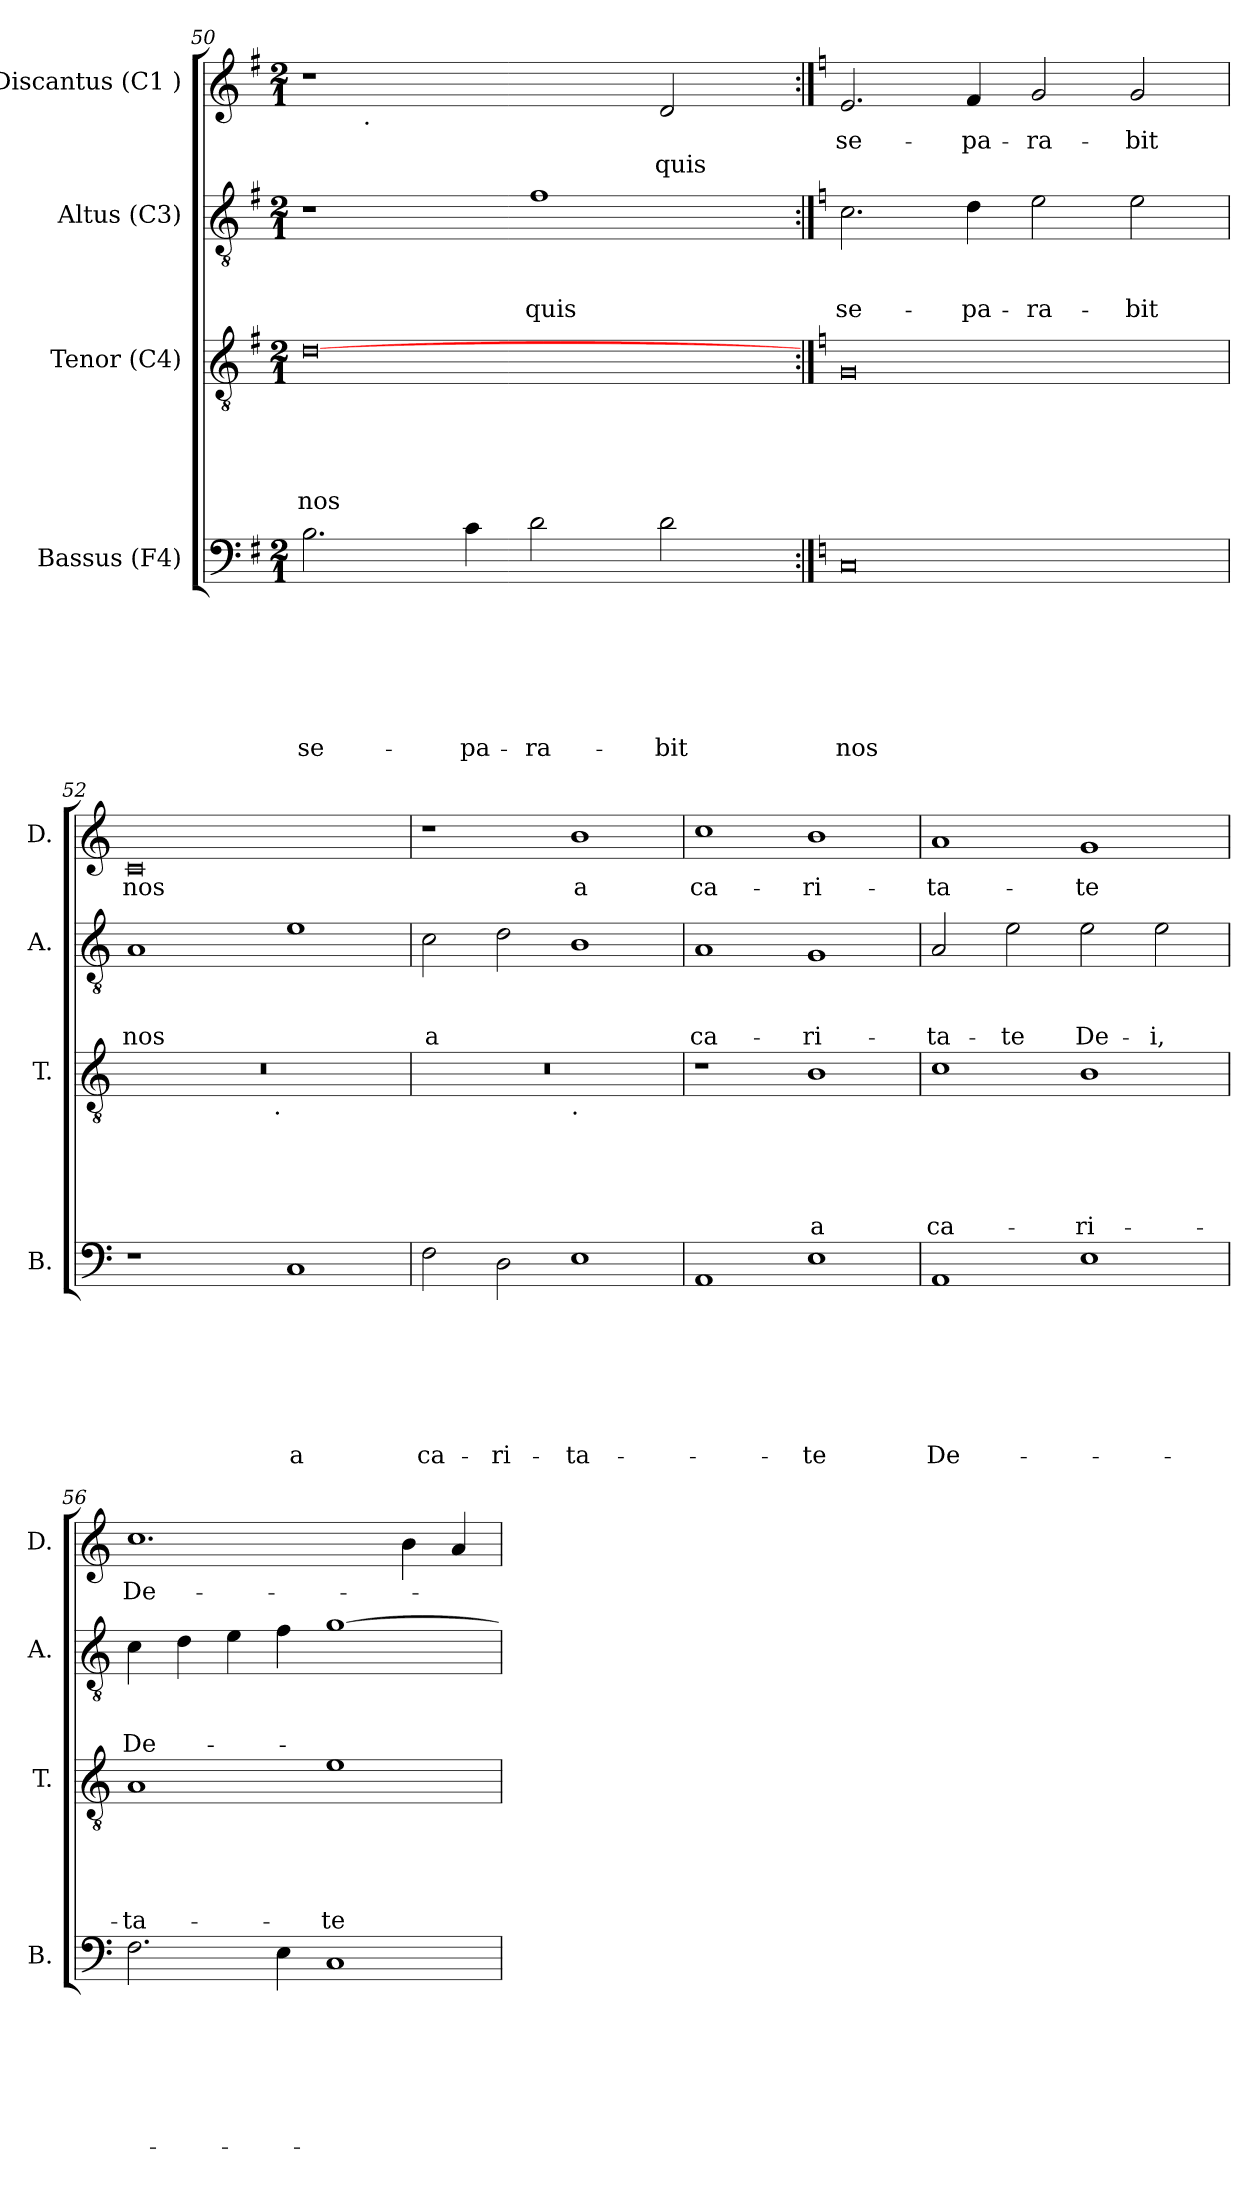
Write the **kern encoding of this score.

**kern	**text	**text	**text	**text	**text	**text	**text	**kern	**text	**text	**text	**text	**text	**kern	**text	**text	**text	**kern	**text	**text
*part4	*part4	*part4	*part4	*part4	*part4	*part4	*part4	*part3	*part3	*part3	*part3	*part3	*part3	*part2	*part2	*part2	*part2	*part1	*part1	*part1
*staff4	*staff4	*staff4	*staff4	*staff4	*staff4	*staff4	*staff4	*staff3	*staff3	*staff3	*staff3	*staff3	*staff3	*staff2	*staff2	*staff2	*staff2	*staff1	*staff1	*staff1
*I"Bassus (F4)	*	*	*	*	*	*	*	*I"Tenor (C4)	*	*	*	*	*	*I"Altus (C3)	*	*	*	*I"Discantus (C1 )	*	*
*I'B.	*	*	*	*	*	*	*	*I'T.	*	*	*	*	*	*I'A.	*	*	*	*I'D.	*	*
*clefF4	*	*	*	*	*	*	*	*clefGv2	*	*	*	*	*	*clefGv2	*	*	*	*clefG2	*	*
*k[f#]	*	*	*	*	*	*	*	*k[f#]	*	*	*	*	*	*k[f#]	*	*	*	*k[f#]	*	*
*G:	*	*	*	*	*	*	*	*G:	*	*	*	*	*	*G:	*	*	*	*G:	*	*
*M2/1	*	*	*	*	*	*	*	*M2/1	*	*	*	*	*	*M2/1	*	*	*	*M2/1	*	*
=50	=50	=50	=50	=50	=50	=50	=50	=50	=50	=50	=50	=50	=50	=50	=50	=50	=50	=50	=50	=50
!	!	!	!	!	!	!	!LO:LY:b	!	!	!	!	!	!LO:LY:b	!	!	!	!	!	!	!
*	*	*	*	*	*	*	*	*	*	*	*	*	*	*	*	*	*	*^	*	*
2.B\	.	.	.	.	.	.	se-	[<0d	.	.	.	.	nos	1r	.	.	.	1r	8..ryy	.	.
!	!	!	!	!	!	!	!	!	!	!	!	!	!	!	!	!	!	!	!LO:TX:b:t=.	!	!
.	.	.	.	.	.	.	.	.	.	.	.	.	.	.	.	.	.	.	1ryy	.	.
!	!	!	!	!	!	!	!LO:LY:b	!	!	!	!	!	!	!	!	!	!	!	!	!	!
4c\	.	.	.	.	.	.	-pa-	.	.	.	.	.	.	.	.	.	.	.	.	.	.
!	!	!	!	!	!	!	!LO:LY:b	!	!	!	!	!	!	!	!	!	!LO:LY:b	!	!	!	!
2d\	.	.	.	.	.	.	-ra-	.	.	.	.	.	.	1f#	.	.	quis	2ryy	.	.	.
.	.	.	.	.	.	.	.	.	.	.	.	.	.	.	.	.	.	.	2ryy	.	.
!	!	!	!	!	!	!	!LO:LY:b	!	!	!	!	!	!	!	!	!	!	!	!	!	!LO:LY:b
2d\	.	.	.	.	.	.	-bit	.	.	.	.	.	.	.	.	.	.	2d/	.	.	quis
.	.	.	.	.	.	.	.	.	.	.	.	.	.	.	.	.	.	.	4ryy	.	.
.	.	.	.	.	.	.	.	.	.	.	.	.	.	.	.	.	.	.	32ryy	.	.
*	*	*	*	*	*	*	*	*	*	*	*	*	*	*	*	*	*	*v	*v	*	*
!!LO:LB:g=z
=51:|!	=51:|!	=51:|!	=51:|!	=51:|!	=51:|!	=51:|!	=51:|!	=51:|!	=51:|!	=51:|!	=51:|!	=51:|!	=51:|!	=51:|!	=51:|!	=51:|!	=51:|!	=51:|!	=51:|!	=51:|!
*k[]	*	*	*	*	*	*	*	*k[]	*	*	*	*	*	*k[]	*	*	*	*k[]	*	*
*C:	*	*	*	*	*	*	*	*C:	*	*	*	*	*	*C:	*	*	*	*C:	*	*
*	*	*	*	*	*	*	*	*	*	*	*	*	*	*	*	*	*	*^	*	*
!	!	!	!	!	!	!	!LO:LY:b	!	!	!	!	!	!	!	!	!	!LO:LY:b	!	!	!LO:LY:b	!
*	*	*	*	*	*	*	*	*	*	*	*	*	*	*	*	*	*	*v	*v	*	*
0C	.	.	.	.	.	.	nos	0G	.	.	.	.	.	2.c\	.	.	se-	2.e/	-se-	.
!	!	!	!	!	!	!	!	!	!	!	!	!	!	!	!	!	!LO:LY:b	!	!LO:LY:b	!
.	.	.	.	.	.	.	.	.	.	.	.	.	.	4d\	.	.	-pa-	4f/	-pa-	.
!	!	!	!	!	!	!	!	!	!	!	!	!	!	!	!	!	!LO:LY:b:rj	!	!LO:LY:b:rj	!
.	.	.	.	.	.	.	.	.	.	.	.	.	.	2e\	.	.	-ra-	2g/	-ra-	.
!	!	!	!	!	!	!	!	!	!	!	!	!	!	!	!	!	!LO:LY:b	!	!LO:LY:b	!
.	.	.	.	.	.	.	.	.	.	.	.	.	.	2e\	.	.	-bit	2g/	-bit	.
=52	=52	=52	=52	=52	=52	=52	=52	=52	=52	=52	=52	=52	=52	=52	=52	=52	=52	=52	=52	=52
!	!	!	!	!	!	!	!	!	!	!	!	!	!	!	!	!	!LO:LY:b	!	!LO:LY:b	!
*	*	*	*	*	*	*	*	*^	*	*	*	*	*	*	*	*	*	*	*	*
1r	.	.	.	.	.	.	.	0r	2ryy	.	.	.	.	.	1A	.	.	nos	0c	nos	.
.	.	.	.	.	.	.	.	.	4...ryy	.	.	.	.	.	.	.	.	.	.	.	.
!	!	!	!	!	!	!	!	!	!LO:TX:b:t=.	!	!	!	!	!	!	!	!	!	!	!	!
.	.	.	.	.	.	.	.	.	1ryy	.	.	.	.	.	.	.	.	.	.	.	.
!	!	!	!	!	!	!	!LO:LY:b:rj	!	!	!	!	!	!	!	!	!	!	!	!	!	!
1C	.	.	.	.	.	.	a	.	.	.	.	.	.	.	1e	.	.	.	.	.	.
.	.	.	.	.	.	.	.	.	32ryy	.	.	.	.	.	.	.	.	.	.	.	.
=53	=53	=53	=53	=53	=53	=53	=53	=53	=53	=53	=53	=53	=53	=53	=53	=53	=53	=53	=53	=53	=53
!	!	!	!	!	!	!	!LO:LY:b	!	!	!	!	!	!	!	!	!	!	!LO:LY:b	!	!	!
2F\	.	.	.	.	.	.	ca-	0r	1ryy	.	.	.	.	.	2c\	.	.	a	1r	.	.
!	!	!	!	!	!	!	!LO:LY:b	!	!	!	!	!	!	!	!	!	!	!	!	!	!
2D\	.	.	.	.	.	.	-ri-	.	.	.	.	.	.	.	2d\	.	.	.	.	.	.
!	!	!	!	!	!	!	!	!	!LO:TX:b:t=.	!	!	!	!	!	!	!	!	!	!	!	!
!	!	!	!	!	!	!	!LO:LY:b	!	!	!	!	!	!	!	!	!	!	!	!	!LO:LY:b:rj	!
1E	.	.	.	.	.	.	-ta-	.	1ryy	.	.	.	.	.	1B	.	.	.	1b	a	.
=54	=54	=54	=54	=54	=54	=54	=54	=54	=54	=54	=54	=54	=54	=54	=54	=54	=54	=54	=54	=54	=54
!	!	!	!	!	!	!	!	!	!	!	!	!	!	!	!	!	!	!LO:LY:b	!	!LO:LY:b	!
*	*	*	*	*	*	*	*	*v	*v	*	*	*	*	*	*	*	*	*	*	*	*
1AA	.	.	.	.	.	.	.	1r	.	.	.	.	.	1A	.	.	ca-	1cc	ca-	.
!	!	!	!	!	!	!	!LO:LY:b	!	!	!	!	!	!LO:LY:b:rj	!	!	!	!LO:LY:b	!	!LO:LY:b	!
1E	.	.	.	.	.	.	-te	1B	.	.	.	.	a	1G	.	.	-ri-	1b	-ri-	.
=55	=55	=55	=55	=55	=55	=55	=55	=55	=55	=55	=55	=55	=55	=55	=55	=55	=55	=55	=55	=55
!	!	!	!	!	!	!	!LO:LY:b	!	!	!	!	!	!LO:LY:b	!	!	!	!LO:LY:b	!	!LO:LY:b	!
1AA	.	.	.	.	.	.	De-	1c	.	.	.	.	ca-	2A/	.	.	-ta-	1a	-ta-	.
!	!	!	!	!	!	!	!	!	!	!	!	!	!	!	!	!	!LO:LY:b	!	!	!
.	.	.	.	.	.	.	.	.	.	.	.	.	.	2e\	.	.	-te	.	.	.
!	!	!	!	!	!	!	!	!	!	!	!	!	!LO:LY:b	!	!	!	!LO:LY:b	!	!LO:LY:b	!
1E	.	.	.	.	.	.	.	1B	.	.	.	.	-ri-	2e\	.	.	De-	1g	-te	.
!	!	!	!	!	!	!	!	!	!	!	!	!	!	!	!	!	!LO:LY:b	!	!	!
.	.	.	.	.	.	.	.	.	.	.	.	.	.	2e\	.	.	-i,	.	.	.
=56	=56	=56	=56	=56	=56	=56	=56	=56	=56	=56	=56	=56	=56	=56	=56	=56	=56	=56	=56	=56
!	!	!	!	!	!	!	!	!	!	!	!	!	!LO:LY:b	!	!	!	!LO:LY:b	!	!LO:LY:b	!
2.F\	.	.	.	.	.	.	.	1A	.	.	.	.	-ta-	4c\	.	.	De-	1.cc	De-	.
.	.	.	.	.	.	.	.	.	.	.	.	.	.	4d\	.	.	.	.	.	.
.	.	.	.	.	.	.	.	.	.	.	.	.	.	4e\	.	.	.	.	.	.
4E\	.	.	.	.	.	.	.	.	.	.	.	.	.	4f\	.	.	.	.	.	.
!	!	!	!	!	!	!	!	!	!	!	!	!	!LO:LY:b	!	!	!	!	!	!	!
1C	.	.	.	.	.	.	.	1e	.	.	.	.	-te	[<1g	.	.	.	.	.	.
.	.	.	.	.	.	.	.	.	.	.	.	.	.	.	.	.	.	4b\	.	.
.	.	.	.	.	.	.	.	.	.	.	.	.	.	.	.	.	.	4a/	.	.
=	=	=	=	=	=	=	=	=	=	=	=	=	=	=	=	=	=	=	=	=
*-	*-	*-	*-	*-	*-	*-	*-	*-	*-	*-	*-	*-	*-	*-	*-	*-	*-	*-	*-	*-
